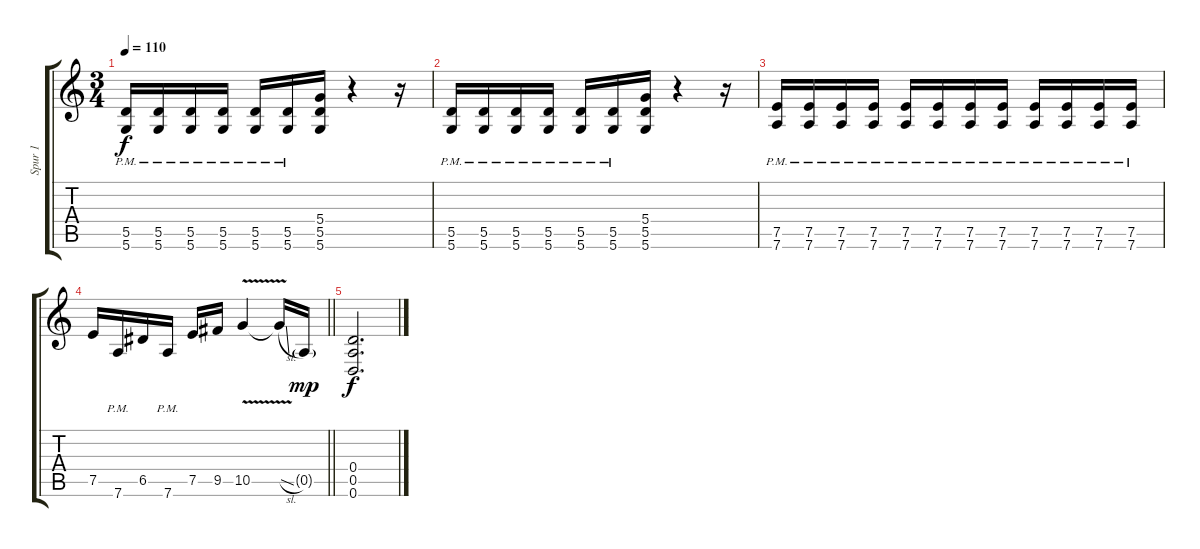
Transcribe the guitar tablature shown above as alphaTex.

\track ("Spur 1" "Spur 1") {instrument distortionguitar}
\staff {score tabs}
\tuning (E4 B3 G3 D3 A2 D2) {hide}
\ts (3 4)
\tempo 110
\clef g2
\ks c
(5.5{pm} 5.6{pm}).16{dy f} (5.5{pm} 5.6{pm}).16 (5.5{pm} 5.6{pm}).16 (5.5{pm} 5.6{pm}).16 (5.5{pm} 5.6{pm}).16 (5.5{pm} 5.6{pm}).16 (5.4 5.5 5.6).16 r.4 r.16 |
(5.5{pm} 5.6{pm}).16 (5.5{pm} 5.6{pm}).16 (5.5{pm} 5.6{pm}).16 (5.5{pm} 5.6{pm}).16 (5.5{pm} 5.6{pm}).16 (5.5{pm} 5.6{pm}).16 (5.4 5.5 5.6).16 r.4 r.16 |
(7.5{pm} 7.6{pm}).16 (7.5{pm} 7.6{pm}).16 (7.5{pm} 7.6{pm}).16 (7.5{pm} 7.6{pm}).16 (7.5{pm} 7.6{pm}).16 (7.5{pm} 7.6{pm}).16 (7.5{pm} 7.6{pm}).16 (7.5{pm} 7.6{pm}).16 (7.5{pm} 7.6{pm}).16 (7.5{pm} 7.6{pm}).16 (7.5{pm} 7.6{pm}).16 (7.5{pm} 7.6{pm}).16 |
\barLineRight lightlight
7.5.16 7.6{pm}.16 6.5.16 7.6{pm}.16 7.5.16 9.5.16 10.5{v}.4 10.5{sl t}.16 0.5{g}.16{dy mp} |
(0.4 0.5 0.6).2{d dy f}
